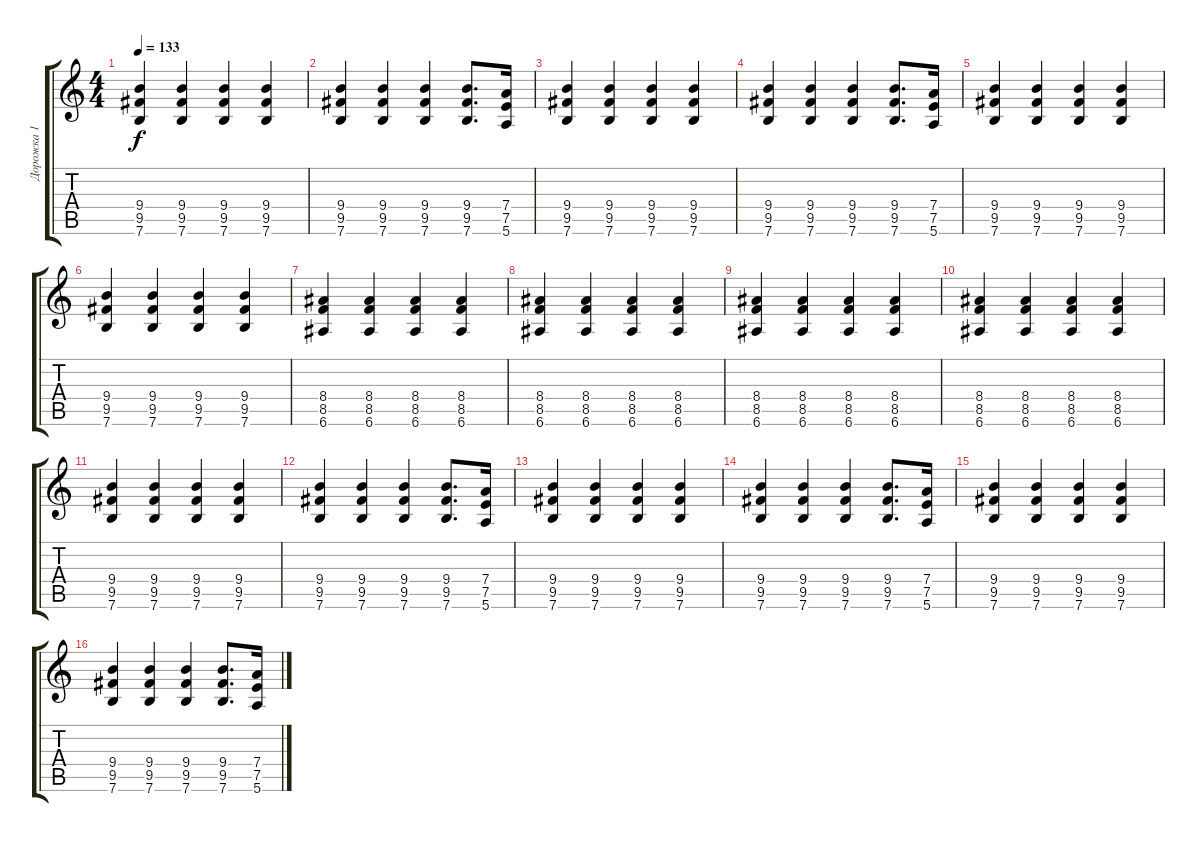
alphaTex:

\track ("Дорожка 1" "Дорожка 1") {instrument overdrivenguitar}
\staff {score tabs}
\tuning (E4 B3 G3 D3 A2 E2) {hide}
\ts (4 4)
\tempo 133
\clef g2
\ks c
(9.4 9.5 7.6).4{dy f} (9.4 9.5 7.6).4 (9.4 9.5 7.6).4 (9.4 9.5 7.6).4 |
(9.4 9.5 7.6).4 (9.4 9.5 7.6).4 (9.4 9.5 7.6).4 (9.4 9.5 7.6).8{d} (7.4 7.5 5.6).16 |
(9.4 9.5 7.6).4 (9.4 9.5 7.6).4 (9.4 9.5 7.6).4 (9.4 9.5 7.6).4 |
(9.4 9.5 7.6).4 (9.4 9.5 7.6).4 (9.4 9.5 7.6).4 (9.4 9.5 7.6).8{d} (7.4 7.5 5.6).16 |
(9.4 9.5 7.6).4 (9.4 9.5 7.6).4 (9.4 9.5 7.6).4 (9.4 9.5 7.6).4 |
(9.4 9.5 7.6).4 (9.4 9.5 7.6).4 (9.4 9.5 7.6).4 (9.4 9.5 7.6).4 |
(8.4 8.5 6.6).4 (8.4 8.5 6.6).4 (8.4 8.5 6.6).4 (8.4 8.5 6.6).4 |
(8.4 8.5 6.6).4 (8.4 8.5 6.6).4 (8.4 8.5 6.6).4 (8.4 8.5 6.6).4 |
(8.4 8.5 6.6).4 (8.4 8.5 6.6).4 (8.4 8.5 6.6).4 (8.4 8.5 6.6).4 |
(8.4 8.5 6.6).4 (8.4 8.5 6.6).4 (8.4 8.5 6.6).4 (8.4 8.5 6.6).4 |
(9.4 9.5 7.6).4 (9.4 9.5 7.6).4 (9.4 9.5 7.6).4 (9.4 9.5 7.6).4 |
(9.4 9.5 7.6).4 (9.4 9.5 7.6).4 (9.4 9.5 7.6).4 (9.4 9.5 7.6).8{d} (7.4 7.5 5.6).16 |
(9.4 9.5 7.6).4 (9.4 9.5 7.6).4 (9.4 9.5 7.6).4 (9.4 9.5 7.6).4 |
(9.4 9.5 7.6).4 (9.4 9.5 7.6).4 (9.4 9.5 7.6).4 (9.4 9.5 7.6).8{d} (7.4 7.5 5.6).16 |
(9.4 9.5 7.6).4 (9.4 9.5 7.6).4 (9.4 9.5 7.6).4 (9.4 9.5 7.6).4 |
(9.4 9.5 7.6).4 (9.4 9.5 7.6).4 (9.4 9.5 7.6).4 (9.4 9.5 7.6).8{d} (7.4 7.5 5.6).16
